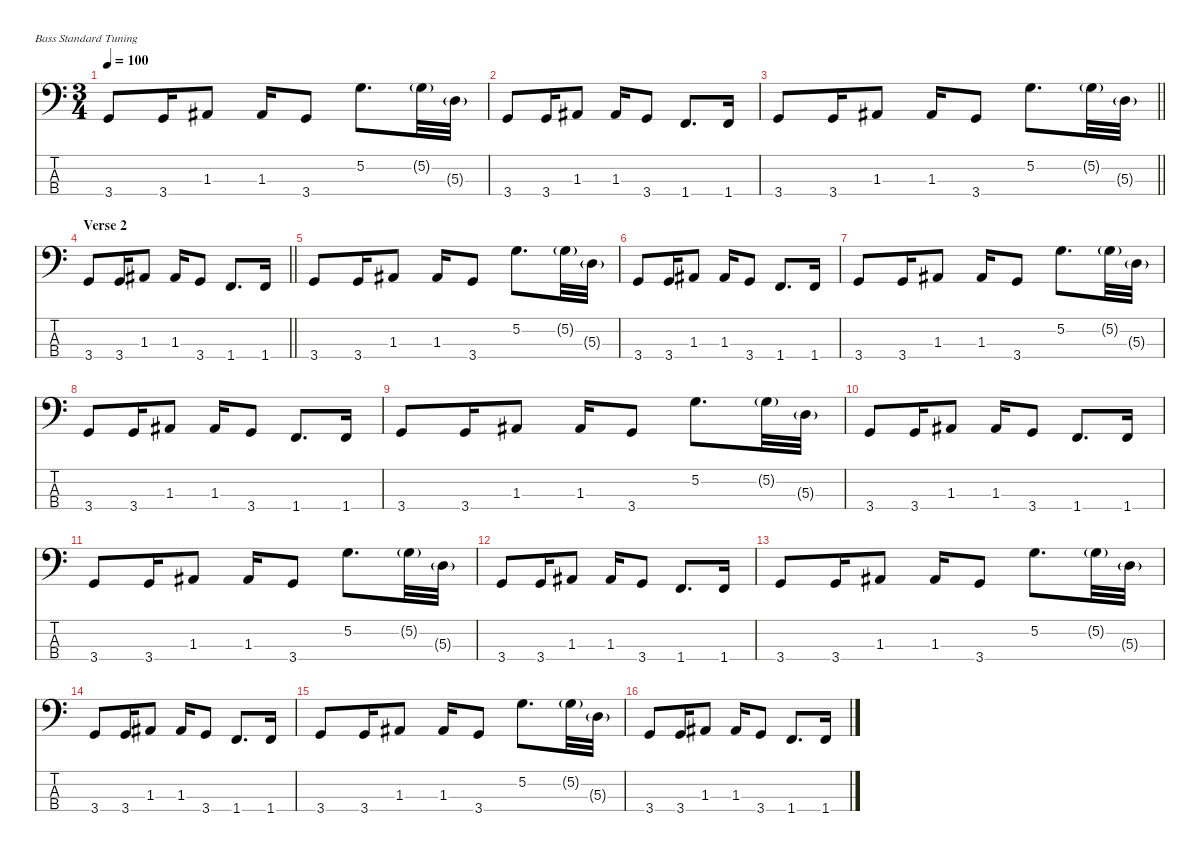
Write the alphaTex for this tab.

\defaultSystemsLayout 4
\hideDynamics
\bracketExtendMode nobrackets
\singleTrackTrackNamePolicy hidden
\multiTrackTrackNamePolicy hidden
\firstSystemTrackNameMode fullname
\firstSystemTrackNameOrientation horizontal
\otherSystemsTrackNameOrientation horizontal
\track ("Geezer Butler - Bass" "el.bs.") {defaultSystemsLayout 4 instrument electricbassfinger}
\staff {score tabs}
\tuning (G2 D2 A1 E1)
\ts (3 4)
\tempo 100
\clef f4
\ks c
3.4.8{dy f beam Up} 3.4.16{beam Up} 1.3{acc #}.8{beam Up} 1.3{acc #}.16{beam Up} 3.4.8{beam Up} 5.2.8{d beam Down} 5.2{g}.32{dy mf beam Down} 5.3{g}.32{beam Down} |
3.4.8{dy f beam Up} 3.4.16{beam Up} 1.3{acc #}.8{beam Up} 1.3{acc #}.16{beam Up} 3.4.8{beam Up} 1.4.8{d beam Up} 1.4.16{beam Up} |
\barLineRight lightlight
3.4.8{beam Up} 3.4.16{beam Up} 1.3{acc #}.8{beam Up} 1.3{acc #}.16{beam Up} 3.4.8{beam Up} 5.2.8{d beam Down} 5.2{g}.32{dy mf beam Down} 5.3{g}.32{beam Down} |
\section ("" "Verse 2")
\barLineRight lightlight
3.4.8{dy f beam Up} 3.4.16{beam Up} 1.3{acc #}.8{beam Up} 1.3{acc #}.16{beam Up} 3.4.8{beam Up} 1.4.8{d beam Up} 1.4.16{beam Up} |
3.4.8{beam Up} 3.4.16{beam Up} 1.3{acc #}.8{beam Up} 1.3{acc #}.16{beam Up} 3.4.8{beam Up} 5.2.8{d beam Down} 5.2{g}.32{dy mf beam Down} 5.3{g}.32{beam Down} |
3.4.8{dy f beam Up} 3.4.16{beam Up} 1.3{acc #}.8{beam Up} 1.3{acc #}.16{beam Up} 3.4.8{beam Up} 1.4.8{d beam Up} 1.4.16{beam Up} |
3.4.8{beam Up} 3.4.16{beam Up} 1.3{acc #}.8{beam Up} 1.3{acc #}.16{beam Up} 3.4.8{beam Up} 5.2.8{d beam Down} 5.2{g}.32{dy mf beam Down} 5.3{g}.32{beam Down} |
3.4.8{dy f beam Up} 3.4.16{beam Up} 1.3{acc #}.8{beam Up} 1.3{acc #}.16{beam Up} 3.4.8{beam Up} 1.4.8{d beam Up} 1.4.16{beam Up} |
3.4.8{beam Up} 3.4.16{beam Up} 1.3{acc #}.8{beam Up} 1.3{acc #}.16{beam Up} 3.4.8{beam Up} 5.2.8{d beam Down} 5.2{g}.32{dy mf beam Down} 5.3{g}.32{beam Down} |
3.4.8{dy f beam Up} 3.4.16{beam Up} 1.3{acc #}.8{beam Up} 1.3{acc #}.16{beam Up} 3.4.8{beam Up} 1.4.8{d beam Up} 1.4.16{beam Up} |
3.4.8{beam Up} 3.4.16{beam Up} 1.3{acc #}.8{beam Up} 1.3{acc #}.16{beam Up} 3.4.8{beam Up} 5.2.8{d beam Down} 5.2{g}.32{dy mf beam Down} 5.3{g}.32{beam Down} |
3.4.8{dy f beam Up} 3.4.16{beam Up} 1.3{acc #}.8{beam Up} 1.3{acc #}.16{beam Up} 3.4.8{beam Up} 1.4.8{d beam Up} 1.4.16{beam Up} |
3.4.8{beam Up} 3.4.16{beam Up} 1.3{acc #}.8{beam Up} 1.3{acc #}.16{beam Up} 3.4.8{beam Up} 5.2.8{d beam Down} 5.2{g}.32{dy mf beam Down} 5.3{g}.32{beam Down} |
3.4.8{dy f beam Up} 3.4.16{beam Up} 1.3{acc #}.8{beam Up} 1.3{acc #}.16{beam Up} 3.4.8{beam Up} 1.4.8{d beam Up} 1.4.16{beam Up} |
3.4.8{beam Up} 3.4.16{beam Up} 1.3{acc #}.8{beam Up} 1.3{acc #}.16{beam Up} 3.4.8{beam Up} 5.2.8{d beam Down} 5.2{g}.32{dy mf beam Down} 5.3{g}.32{beam Down} |
3.4.8{dy f beam Up} 3.4.16{beam Up} 1.3{acc #}.8{beam Up} 1.3{acc #}.16{beam Up} 3.4.8{beam Up} 1.4.8{d beam Up} 1.4.16{beam Up}
